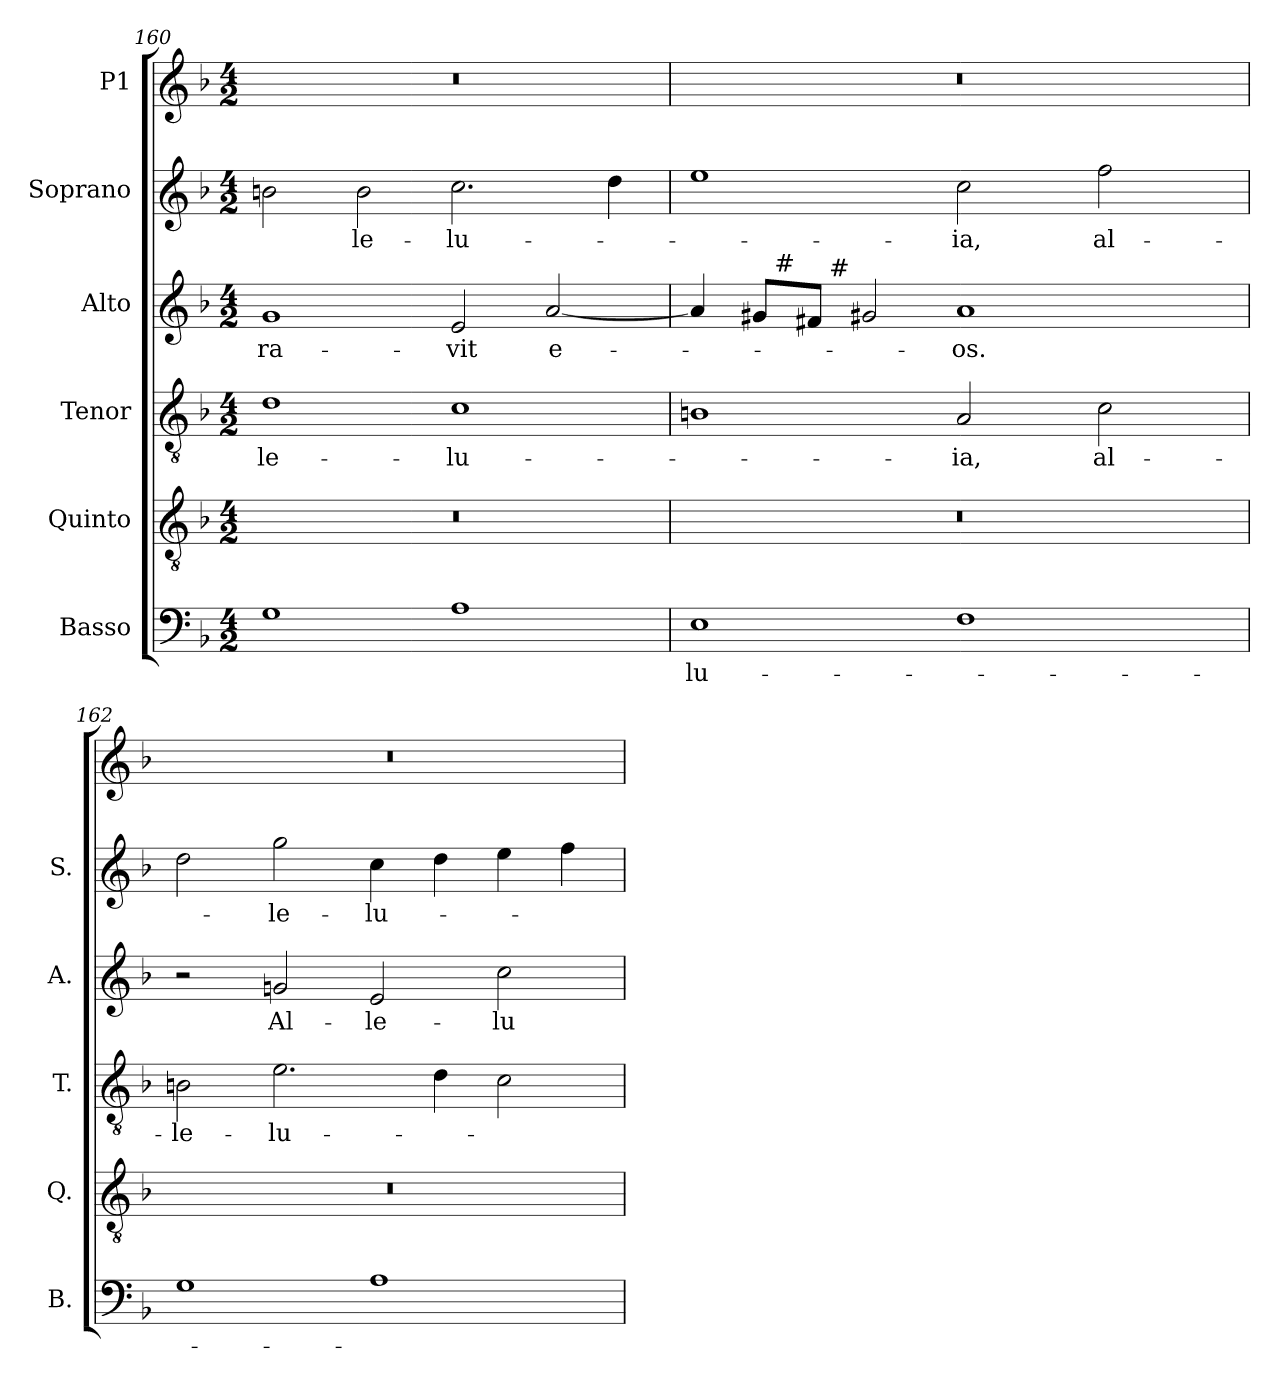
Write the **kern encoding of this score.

**kern	**text	**kern	**kern	**text	**kern	**text	**kern	**text	**kern
*part6	*part6	*part5	*part4	*part4	*part3	*part3	*part2	*part2	*part1
*staff6	*staff6	*staff5	*staff4	*staff4	*staff3	*staff3	*staff2	*staff2	*staff1
*I"Basso	*	*I"Quinto	*I"Tenor	*	*I"Alto	*	*I"Soprano	*	*I"P1
*I'B.	*	*I'Q.	*I'T.	*	*I'A.	*	*I'S.	*	*
!!LO:LB:g=z
*clefF4	*	*clefGv2	*clefGv2	*	*clefG2	*	*clefG2	*	*clefG2
*	*	*ITrd7c12	*ITrd7c12	*	*	*	*	*	*
*k[b-]	*	*k[b-]	*k[b-]	*	*k[b-]	*	*k[b-]	*	*k[b-]
*F:	*	*F:	*F:	*	*F:	*	*F:	*	*F:
*M4/2	*	*M4/2	*M4/2	*	*M4/2	*	*M4/2	*	*M4/2
=160	=160	=160	=160	=160	=160	=160	=160	=160	=160
!	!	!LO:N:vis=1	!	!	!	!	!	!	!
!	!	!	!	!LO:LY:b:color=#000000	!	!	!	!	!
!	!	!	!	!	!	!LO:LY:b:color=#000000	!	!	!LO:N:vis=1
1Gi	.	0r	1Di	-le-	1gi	-ra-	2bni\	.	0r
!	!	!	!	!	!	!	!	!LO:LY:b:color=#000000	!
.	.	.	.	.	.	.	2bi\	-le-	.
!	!	!	!	!LO:LY:b:color=#000000	!	!	!	!	!
!	!	!	!	!	!	!LO:LY:b:color=#000000	!	!	!
!	!	!	!	!	!	!	!	!LO:LY:b:color=#000000	!
1Ai	.	.	1Ci	-lu-	2ei/	-vit	2.cci\	-lu-	.
!	!	!	!	!	!	!LO:LY:b:color=#000000	!	!	!
.	.	.	.	.	[2ai/	e-	.	.	.
.	.	.	.	.	.	.	4ddi\	.	.
=161	=161	=161	=161	=161	=161	=161	=161	=161	=161
!	!LO:LY:b:color=#000000	!LO:N:vis=1	!	!	!	!	!	!	!LO:N:vis=1
*	*	*	*	*	*^	*	*	*	*
*	*	*	*	*	*	*^	*	*	*	*
1Ei	-lu-	0r	1BBni	.	4ai/]	4ryy	4ryy	.	1eei	.	0r
.	.	.	.	.	8g#i/L	32ryy	8ryy	.	.	.	.
.	.	.	.	.	.	256ryy	.	.	.	.	.
!	!	!	!	!	!	!LO:TX:a:t=#	!	!	!	!	!
.	.	.	.	.	.	1ryy	.	.	.	.	.
.	.	.	.	.	8f#i/J	.	32ryy	.	.	.	.
.	.	.	.	.	.	.	256ryy	.	.	.	.
!	!	!	!	!	!	!	!LO:TX:a:t=#	!	!	!	!
.	.	.	.	.	.	.	1ryy	.	.	.	.
.	.	.	.	.	2g#Xi/	.	.	.	.	.	.
!	!	!	!	!LO:LY:b:color=#000000	!	!	!	!	!	!	!
!	!	!	!	!	!	!	!	!LO:LY:b:color=#000000	!	!	!
!	!	!	!	!	!	!	!	!	!	!LO:LY:b:color=#000000	!
1Fi	.	.	2AAi/	-ia,	1ai	.	.	-os.	2cci\	-ia,	.
.	.	.	.	.	.	2ryy	.	.	.	.	.
.	.	.	.	.	.	.	2ryy	.	.	.	.
!	!	!	!	!LO:LY:b:color=#000000	!	!	!	!	!	!	!
!	!	!	!	!	!	!	!	!	!	!LO:LY:b:color=#000000	!
.	.	.	2Ci\	al-	.	.	.	.	2ffi\	al-	.
.	.	.	.	.	.	8ryy	.	.	.	.	.
.	.	.	.	.	.	16ryy	16ryy	.	.	.	.
.	.	.	.	.	.	64..ryy	64..ryy	.	.	.	.
=162	=162	=162	=162	=162	=162	=162	=162	=162	=162	=162	=162
!	!	!LO:N:vis=1	!	!	!	!	!	!	!	!	!
*	*	*	*	*	*v	*v	*v	*	*	*	*
*	*	*	*	*	*^	*	*	*	*
*	*	*	*	*	*	*^	*	*	*	*
!	!	!	!	!LO:LY:b:color=#000000	!	!	!	!	!	!	!LO:N:vis=1
*	*	*	*	*	*v	*v	*v	*	*	*	*
1Gi	.	0r	2BBni\	-le-	2r	.	2ddi\	.	0r
!	!	!	!	!LO:LY:b:color=#000000	!	!	!	!	!
!	!	!	!	!	!	!LO:LY:b:color=#000000	!	!	!
!	!	!	!	!	!	!	!	!LO:LY:b:color=#000000	!
.	.	.	2.Ei\	-lu-	2gni/	Al-	2ggi\	-le-	.
!	!	!	!	!	!	!LO:LY:b:color=#000000	!	!	!
!	!	!	!	!	!	!	!	!LO:LY:b:color=#000000	!
1Ai	.	.	.	.	2ei/	-le-	4cci\	-lu-	.
.	.	.	4Di\	.	.	.	4ddi\	.	.
!	!	!	!	!	!	!LO:LY:b:color=#000000	!	!	!
.	.	.	2Ci\	.	2cci\	-lu-	4eei\	.	.
.	.	.	.	.	.	.	4ffi\	.	.
=	=	=	=	=	=	=	=	=	=
*-	*-	*-	*-	*-	*-	*-	*-	*-	*-
